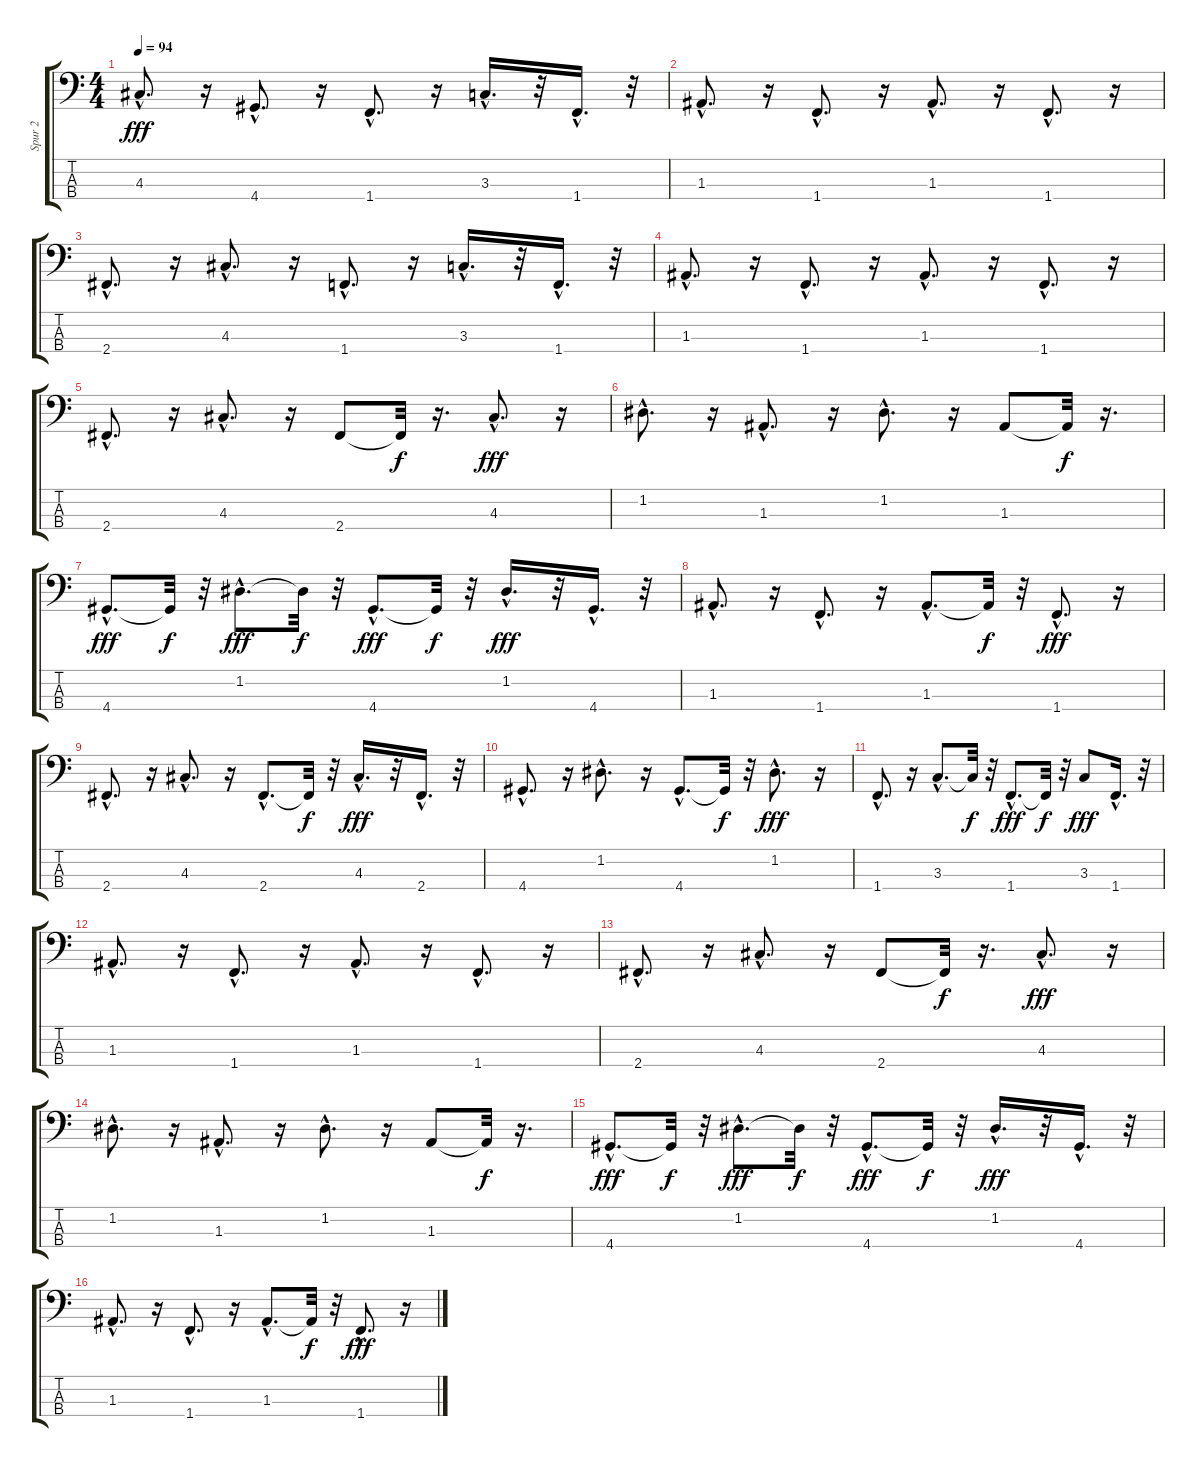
\track ("Spur 2" "Spur 2") {instrument electricbassfinger}
\staff {score tabs}
\tuning (G2 D2 A1 E1) {hide}
\ts (4 4)
\tempo 94
\clef f4
\ks c
4.3{hac}.8{d dy fff} r.16 4.4{hac}.8{d} r.16 1.4{hac}.8{d} r.16 3.3{hac}.16{d} r.32 1.4{hac}.16{d} r.32 |
1.3{hac}.8{d} r.16 1.4{hac}.8{d} r.16 1.3{hac}.8{d} r.16 1.4{hac}.8{d} r.16 |
2.4{hac}.8{d} r.16 4.3{hac}.8{d} r.16 1.4{hac}.8{d} r.16 3.3{hac}.16{d} r.32 1.4{hac}.16{d} r.32 |
1.3{hac}.8{d} r.16 1.4{hac}.8{d} r.16 1.3{hac}.8{d} r.16 1.4{hac}.8{d} r.16 |
2.4{hac}.8{d} r.16 4.3{hac}.8{d} r.16 2.4.8 2.4{t}.32{dy f} r.16{d} 4.3{hac}.8{d dy fff} r.16 |
1.2{hac}.8{d} r.16 1.3{hac}.8{d} r.16 1.2{hac}.8{d} r.16 1.3.8 1.3{t}.32{dy f} r.16{d} |
4.4{hac}.8{d dy fff} 4.4{t}.32{dy f} r.32 1.2{hac}.8{d dy fff} 1.2{t}.32{dy f} r.32 4.4{hac}.8{d dy fff} 4.4{t}.32{dy f} r.32 1.2{hac}.16{d dy fff} r.32 4.4{hac}.16{d} r.32 |
1.3{hac}.8{d} r.16 1.4{hac}.8{d} r.16 1.3{hac}.8{d} 1.3{t}.32{dy f} r.32 1.4{hac}.8{d dy fff} r.16 |
2.4{hac}.8{d} r.16 4.3{hac}.8{d} r.16 2.4{hac}.8{d} 2.4{t}.32{dy f} r.32 4.3{hac}.16{d dy fff} r.32 2.4{hac}.16{d} r.32 |
4.4{hac}.8{d} r.16 1.2{hac}.8{d} r.16 4.4{hac}.8{d} 4.4{t}.32{dy f} r.32 1.2{hac}.8{d dy fff} r.16 |
1.4{hac}.8{d} r.16 3.3{hac}.8{d} 3.3{t}.32{dy f} r.32 1.4{hac}.8{d dy fff} 1.4{t}.32{dy f} r.32 3.3.8{dy fff} 1.4{hac}.16{d} r.32 |
1.3{hac}.8{d} r.16 1.4{hac}.8{d} r.16 1.3{hac}.8{d} r.16 1.4{hac}.8{d} r.16 |
2.4{hac}.8{d} r.16 4.3{hac}.8{d} r.16 2.4.8 2.4{t}.32{dy f} r.16{d} 4.3{hac}.8{d dy fff} r.16 |
1.2{hac}.8{d} r.16 1.3{hac}.8{d} r.16 1.2{hac}.8{d} r.16 1.3.8 1.3{t}.32{dy f} r.16{d} |
4.4{hac}.8{d dy fff} 4.4{t}.32{dy f} r.32 1.2{hac}.8{d dy fff} 1.2{t}.32{dy f} r.32 4.4{hac}.8{d dy fff} 4.4{t}.32{dy f} r.32 1.2{hac}.16{d dy fff} r.32 4.4{hac}.16{d} r.32 |
1.3{hac}.8{d} r.16 1.4{hac}.8{d} r.16 1.3{hac}.8{d} 1.3{t}.32{dy f} r.32 1.4{hac}.8{d dy fff} r.16
